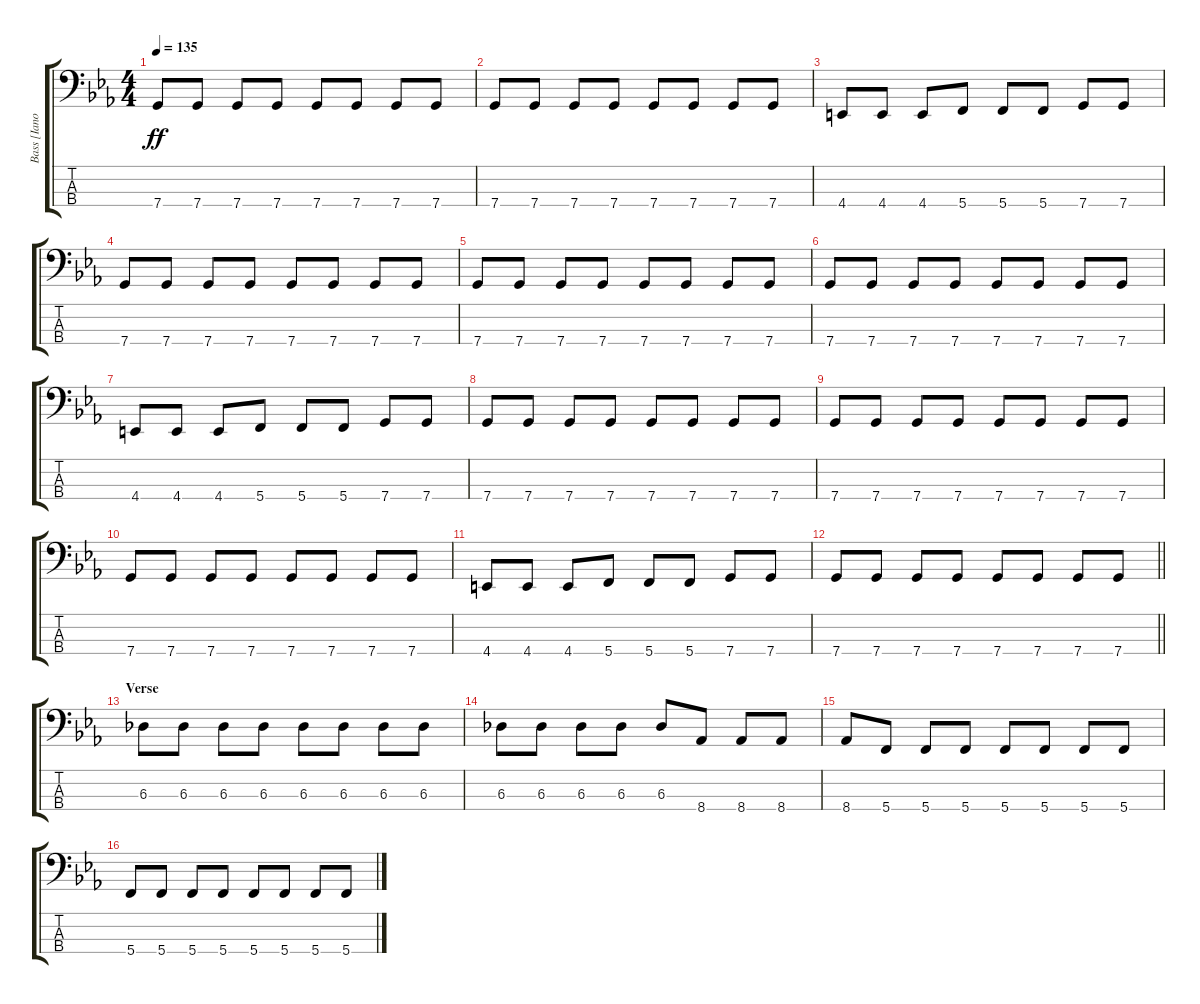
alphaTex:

\track ("Bass [Iano Dovi]" "Bass [Iano") {instrument electricbasspick}
\staff {score tabs}
\tuning (F2 C2 G1 C1) {hide}
\ts (4 4)
\tempo 135
\clef f4
\ks cminor
7.4.8{dy ff} 7.4.8 7.4.8 7.4.8 7.4.8 7.4.8 7.4.8 7.4.8 |
7.4.8 7.4.8 7.4.8 7.4.8 7.4.8 7.4.8 7.4.8 7.4.8 |
4.4.8 4.4.8 4.4.8 5.4.8 5.4.8 5.4.8 7.4.8 7.4.8 |
7.4.8 7.4.8 7.4.8 7.4.8 7.4.8 7.4.8 7.4.8 7.4.8 |
7.4.8 7.4.8 7.4.8 7.4.8 7.4.8 7.4.8 7.4.8 7.4.8 |
7.4.8 7.4.8 7.4.8 7.4.8 7.4.8 7.4.8 7.4.8 7.4.8 |
4.4.8 4.4.8 4.4.8 5.4.8 5.4.8 5.4.8 7.4.8 7.4.8 |
7.4.8 7.4.8 7.4.8 7.4.8 7.4.8 7.4.8 7.4.8 7.4.8 |
7.4.8 7.4.8 7.4.8 7.4.8 7.4.8 7.4.8 7.4.8 7.4.8 |
7.4.8 7.4.8 7.4.8 7.4.8 7.4.8 7.4.8 7.4.8 7.4.8 |
4.4.8 4.4.8 4.4.8 5.4.8 5.4.8 5.4.8 7.4.8 7.4.8 |
\barLineRight lightlight
7.4.8 7.4.8 7.4.8 7.4.8 7.4.8 7.4.8 7.4.8 7.4.8 |
\section ("" "Verse")
6.3.8 6.3.8 6.3.8 6.3.8 6.3.8 6.3.8 6.3.8 6.3.8 |
6.3.8 6.3.8 6.3.8 6.3.8 6.3.8 8.4.8 8.4.8 8.4.8 |
8.4.8 5.4.8 5.4.8 5.4.8 5.4.8 5.4.8 5.4.8 5.4.8 |
5.4.8 5.4.8 5.4.8 5.4.8 5.4.8 5.4.8 5.4.8 5.4.8
